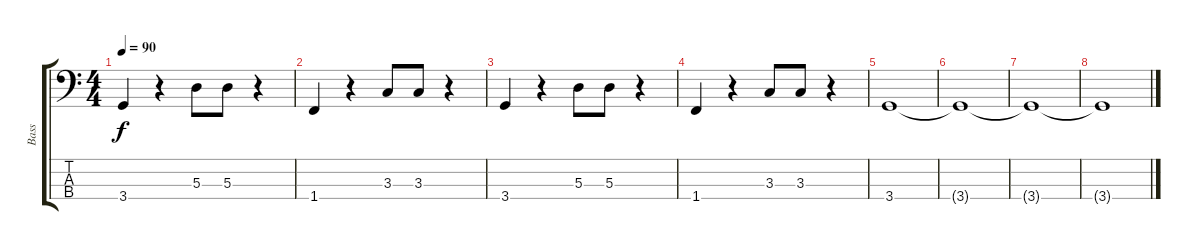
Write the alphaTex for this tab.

\track ("Bass" "Bass") {instrument electricbassfinger}
\staff {score tabs}
\tuning (G2 D2 A1 E1) {hide}
\ts (4 4)
\tempo 90
\clef f4
\ks c
3.4.4{dy f} r.4 5.3.8 5.3.8 r.4 |
1.4.4 r.4 3.3.8 3.3.8 r.4 |
3.4.4 r.4 5.3.8 5.3.8 r.4 |
1.4.4 r.4 3.3.8 3.3.8 r.4 |
3.4.1 |
3.4{t}.1 |
3.4{t}.1 |
3.4{t}.1
